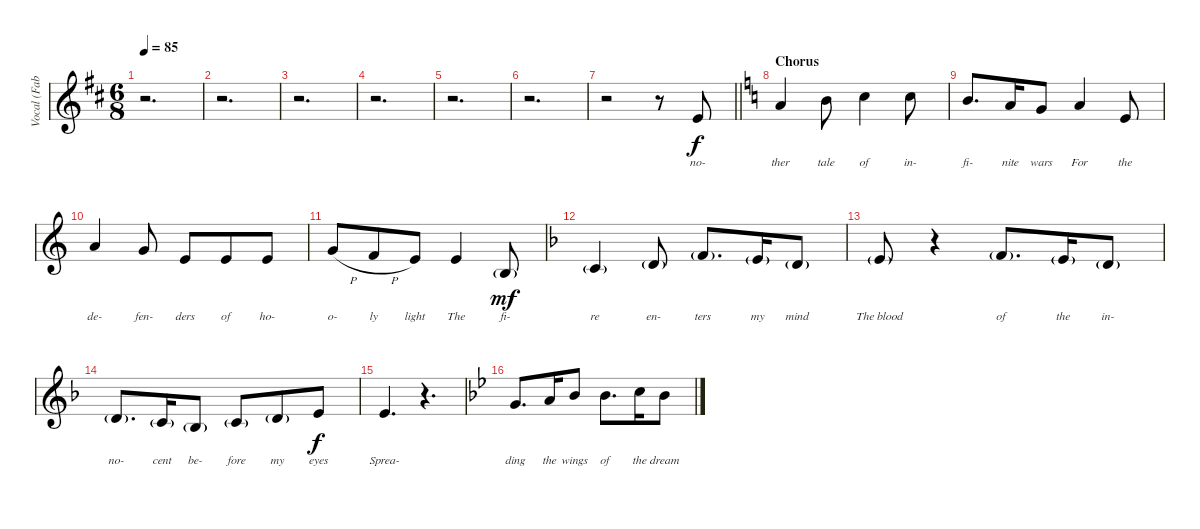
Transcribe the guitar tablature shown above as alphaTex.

\track ("Vocal (Fabio Lione)" "Vocal (Fab") {instrument flute}
\staff {score}
\tuning (E4 B3 G3 D3 A2 E2) {hide}
\ts (6 8)
\tempo 85
\clef g2
\ks bminor
r.2{d dy f} |
r.2{d} |
r.2{d} |
r.2{d} |
r.2{d} |
r.2{d} |
\barLineRight lightlight
r.2 r.8 5.2.8{lyrics (0 "no-") lyrics (1 "") lyrics (2 "") lyrics (3 "") lyrics (4 "")} |
\section ("" "Chorus")
\ks aminor
5.1.4{lyrics (0 "ther") lyrics (1 "") lyrics (2 "") lyrics (3 "") lyrics (4 "")} 7.1.8{lyrics (0 "tale") lyrics (1 "") lyrics (2 "") lyrics (3 "") lyrics (4 "")} 8.1.4{lyrics (0 "of") lyrics (1 "") lyrics (2 "") lyrics (3 "") lyrics (4 "")} 8.1.8{lyrics (0 "in-") lyrics (1 "") lyrics (2 "") lyrics (3 "") lyrics (4 "")} |
7.1.8{d lyrics (0 "fi-") lyrics (1 "") lyrics (2 "") lyrics (3 "") lyrics (4 "")} 5.1.16{lyrics (0 "nite") lyrics (1 "") lyrics (2 "") lyrics (3 "") lyrics (4 "")} 8.2.8{lyrics (0 "wars") lyrics (1 "") lyrics (2 "") lyrics (3 "") lyrics (4 "")} 5.1.4{lyrics (0 "For") lyrics (1 "") lyrics (2 "") lyrics (3 "") lyrics (4 "")} 5.2.8{lyrics (0 "the") lyrics (1 "") lyrics (2 "") lyrics (3 "") lyrics (4 "")} |
5.1.4{lyrics (0 "de-") lyrics (1 "") lyrics (2 "") lyrics (3 "") lyrics (4 "")} 8.2.8{lyrics (0 "fen-") lyrics (1 "") lyrics (2 "") lyrics (3 "") lyrics (4 "")} 5.2.8{lyrics (0 "ders") lyrics (1 "") lyrics (2 "") lyrics (3 "") lyrics (4 "")} 5.2.8{lyrics (0 "of") lyrics (1 "") lyrics (2 "") lyrics (3 "") lyrics (4 "")} 5.2.8{lyrics (0 "ho-") lyrics (1 "") lyrics (2 "") lyrics (3 "") lyrics (4 "")} |
8.2{h}.8{lyrics (0 "o-") lyrics (1 "") lyrics (2 "") lyrics (3 "") lyrics (4 "")} 6.2{h}.8{lyrics (0 "ly") lyrics (1 "") lyrics (2 "") lyrics (3 "") lyrics (4 "")} 5.2.8{lyrics (0 "light") lyrics (1 "") lyrics (2 "") lyrics (3 "") lyrics (4 "")} 5.2.4{lyrics (0 "The") lyrics (1 "") lyrics (2 "") lyrics (3 "") lyrics (4 "")} 4.3{g}.8{lyrics (0 "fi-") lyrics (1 "") lyrics (2 "") lyrics (3 "") lyrics (4 "") dy mf} |
\ks dminor
5.3{g}.4{lyrics (0 "re") lyrics (1 "") lyrics (2 "") lyrics (3 "") lyrics (4 "")} 7.3{g}.8{lyrics (0 "en-") lyrics (1 "") lyrics (2 "") lyrics (3 "") lyrics (4 "")} 6.2{g}.8{d lyrics (0 "ters") lyrics (1 "") lyrics (2 "") lyrics (3 "") lyrics (4 "")} 5.2{g}.16{lyrics (0 "my") lyrics (1 "") lyrics (2 "") lyrics (3 "") lyrics (4 "")} 7.3{g}.8{lyrics (0 "mind") lyrics (1 "") lyrics (2 "") lyrics (3 "") lyrics (4 "")} |
5.2{g}.8{lyrics (0 "The blood") lyrics (1 "") lyrics (2 "") lyrics (3 "") lyrics (4 "")} r.4 6.2{g}.8{d lyrics (0 "of") lyrics (1 "") lyrics (2 "") lyrics (3 "") lyrics (4 "")} 5.2{g}.16{lyrics (0 "the") lyrics (1 "") lyrics (2 "") lyrics (3 "") lyrics (4 "")} 7.3{g}.8{lyrics (0 "in-") lyrics (1 "") lyrics (2 "") lyrics (3 "") lyrics (4 "")} |
7.3{g}.8{d lyrics (0 "no-") lyrics (1 "") lyrics (2 "") lyrics (3 "") lyrics (4 "")} 5.3{g}.16{lyrics (0 "cent") lyrics (1 "") lyrics (2 "") lyrics (3 "") lyrics (4 "")} 8.4{g}.8{lyrics (0 "be-") lyrics (1 "") lyrics (2 "") lyrics (3 "") lyrics (4 "")} 5.3{g}.8{lyrics (0 "fore") lyrics (1 "") lyrics (2 "") lyrics (3 "") lyrics (4 "")} 7.3{g}.8{lyrics (0 "my") lyrics (1 "") lyrics (2 "") lyrics (3 "") lyrics (4 "")} 5.2.8{lyrics (0 "eyes") lyrics (1 "") lyrics (2 "") lyrics (3 "") lyrics (4 "") dy f} |
5.2.4{d lyrics (0 "Sprea-") lyrics (1 "") lyrics (2 "") lyrics (3 "") lyrics (4 "")} r.4{d} |
\ks gminor
3.1.8{d lyrics (0 "ding") lyrics (1 "") lyrics (2 "") lyrics (3 "") lyrics (4 "")} 5.1.16{lyrics (0 "the") lyrics (1 "") lyrics (2 "") lyrics (3 "") lyrics (4 "")} 6.1.8{lyrics (0 "wings") lyrics (1 "") lyrics (2 "") lyrics (3 "") lyrics (4 "")} 6.1.8{d lyrics (0 "of") lyrics (1 "") lyrics (2 "") lyrics (3 "") lyrics (4 "")} 8.1.16{lyrics (0 "the") lyrics (1 "") lyrics (2 "") lyrics (3 "") lyrics (4 "")} 6.1.8{lyrics (0 "dream") lyrics (1 "") lyrics (2 "") lyrics (3 "") lyrics (4 "")}
